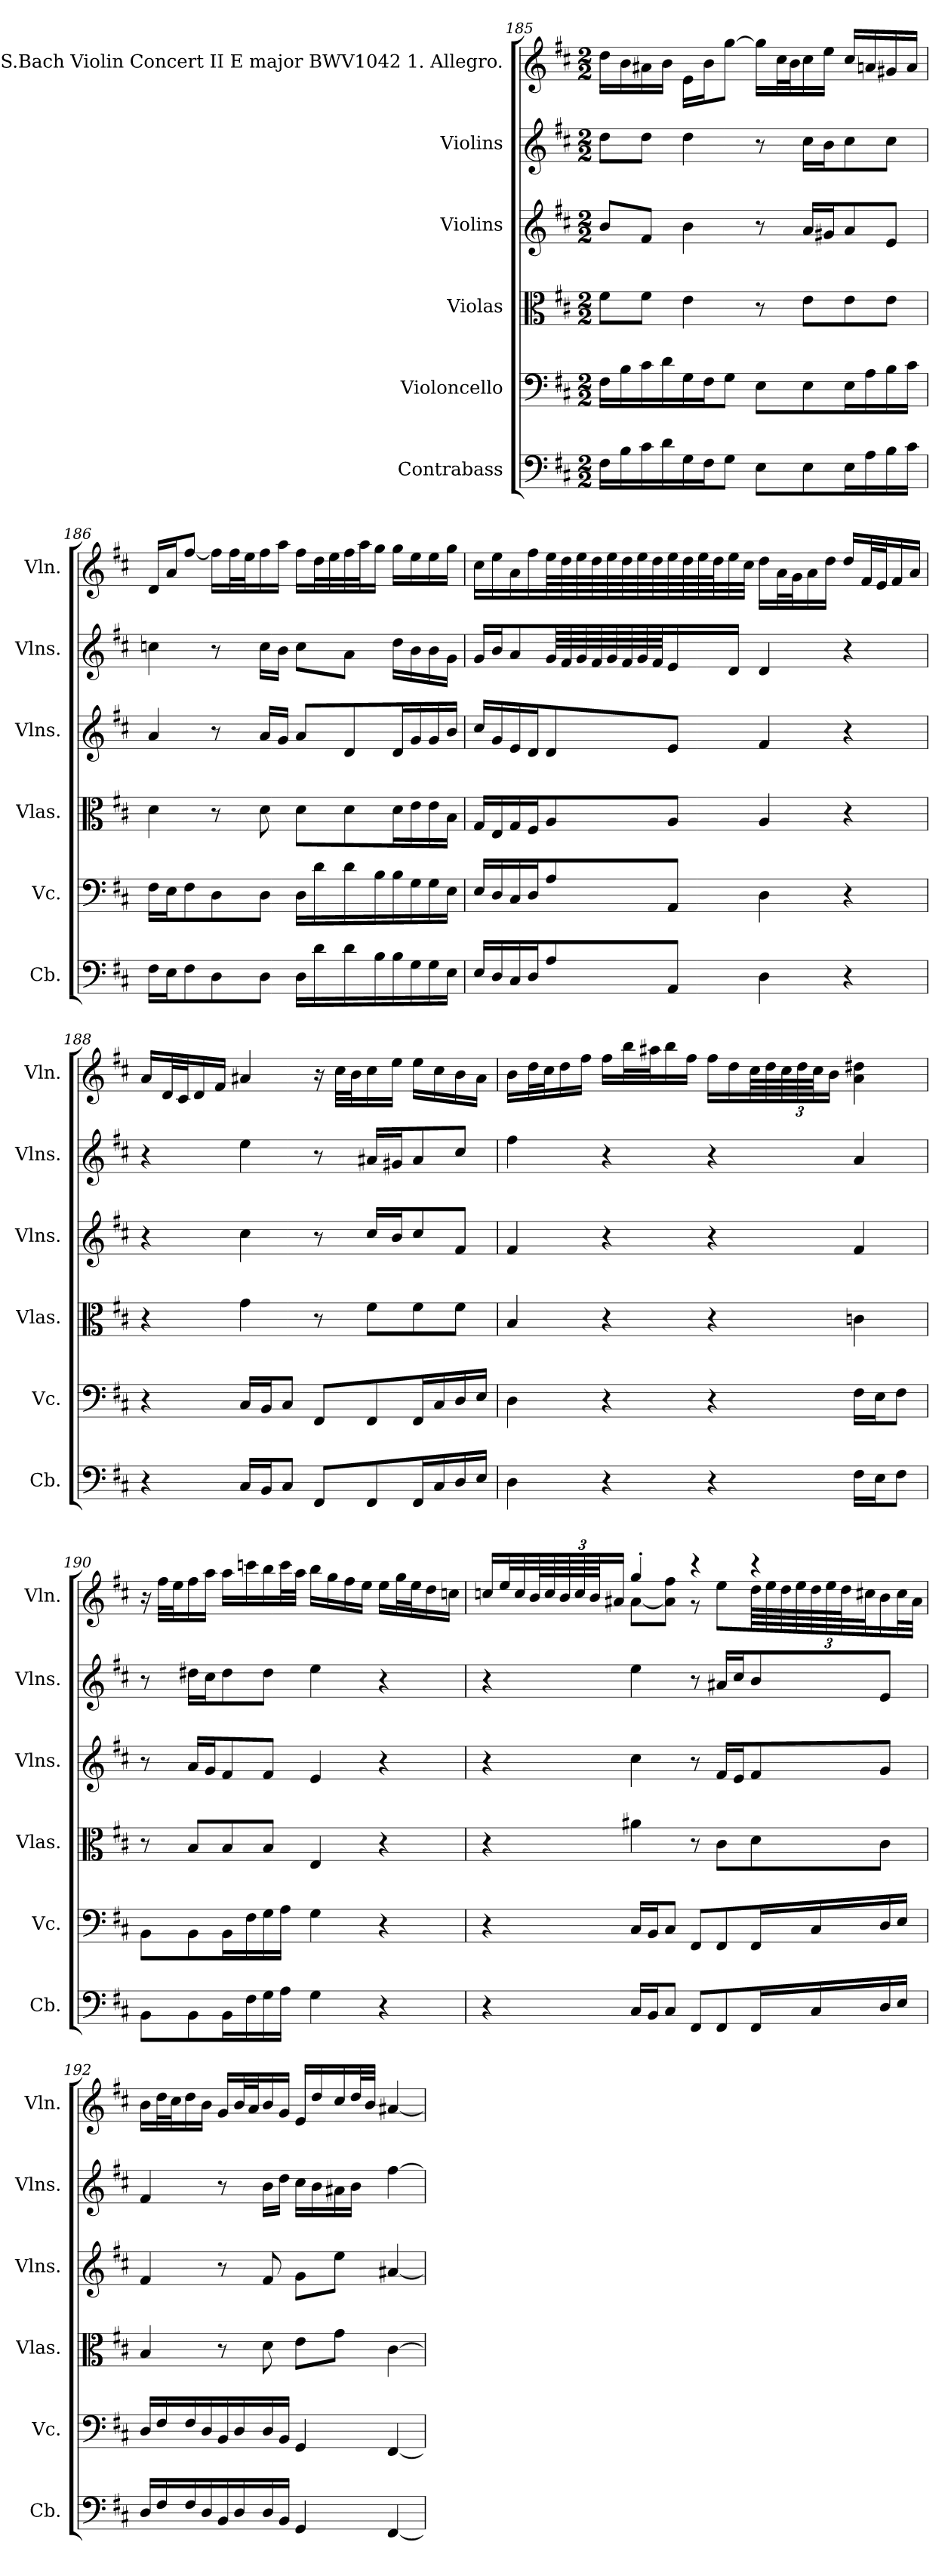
**kern	**kern	**kern	**kern	**kern	**kern
*part6	*part5	*part4	*part3	*part2	*part1
*staff6	*staff5	*staff4	*staff3	*staff2	*staff1
*I"Contrabass	*I"Violoncello	*I"Violas	*I"Violins	*I"Violins	*I"Violin, J.S.Bach Violin Concert II E major BWV1042 1. Allegro.
*I'Cb.	*I'Vc.	*I'Vlas.	*I'Vlns.	*I'Vlns.	*I'Vln.
*clefF4	*clefF4	*clefC3	*clefG2	*clefG2	*clefG2
*ITrd7c12	*	*	*	*	*
*k[f#c#]	*k[f#c#]	*k[f#c#]	*k[f#c#]	*k[f#c#]	*k[f#c#]
*M2/2	*M2/2	*M2/2	*M2/2	*M2/2	*M2/2
=185	=185	=185	=185	=185	=185
16FF#\LL	16F#\LL	8f#\L	8b/L	8dd\L	16dd\LL
16BB\	16B\	.	.	.	16b\
16C#\	16c#\	8f#\J	8f#/J	8dd\J	16a#X\
16D\	16d\	.	.	.	16b\JJ
16GG\	16G\	4e\	4b\	4dd\	16e\LL
16FF#\J	16F#\J	.	.	.	16b\J
8GG\J	8G\J	.	.	.	[8gg\J
8EE\L	8E\L	8r	8r	8r	16gg\LL]
.	.	.	.	.	32cc#\L
.	.	.	.	.	32b\J
8EE\	8E\	8e\L	16a/LL	16cc#\LL	16cc#\
.	.	.	16g#X/J	16b\J	16ee\JJ
16EE\L	16E\L	8e\	8a/	8cc#\	16cc#/LL
16AA\	16A\	.	.	.	16an/
16BB\	16B\	8e\J	8e/J	8cc#\J	16g#X/
16C#\JJ	16c#\JJ	.	.	.	16a/JJ
!!LO:LB:g=z
=186	=186	=186	=186	=186	=186
16FF#\LL	16F#\LL	4d\	4a/	4ccn\	16d/LL
16EE\J	16E\J	.	.	.	16a/J
8FF#\	8F#\	.	.	.	[8ff#/J
8DD\	8D\	8r	8r	8r	16ff#\LL]
.	.	.	.	.	32ff#\L
.	.	.	.	.	32ee\J
8DD\J	8D\J	8d\	16a/LL	16cc\LL	16ff#\
.	.	.	16g/JJ	16b\JJ	16aa\JJ
16DD\LL	16D\LL	8d\L	8a/L	8cc\L	16ff#\LL
16D\	16d\	.	.	.	32dd\L
.	.	.	.	.	32ee\
16D\	16d\	8d\	8d/	8a\J	32ff#\
.	.	.	.	.	32aa\J
16BB\	16B\	.	.	.	16gg\JJ
16BB\	16B\	16d\L	16d/L	16dd\LL	16gg\LL
16GG\	16G\	16e\	16g/	16b\	16ee\
16GG\	16G\	16e\	16g/	16b\	16ee\
16EE\JJ	16E\JJ	16B\JJ	16b/JJ	16g\JJ	16gg\JJ
!!LO:LB:g=z
=187	=187	=187	=187	=187	=187
16EE/LL	16E/LL	16G/LL	16cc#/LL	16g/LL	16cc#\LL
16DD/	16D/	16E/	16g/	16b/J	16ee\
16CC#/	16C#/	16G/	16e/	8a/	16a\
16DD/J	16D/J	16F#/J	16d/J	.	16ff#\
8AA/	8A/	8A/	8d/	64g/LLL	64ee\LL
.	.	.	.	64f#/	64dd\
.	.	.	.	64g/	64ee\
.	.	.	.	64f#/	64dd\
.	.	.	.	64g/	64ee\
.	.	.	.	64f#/	64dd\
.	.	.	.	64g/	64ee\
.	.	.	.	64f#/JJ	64dd\
8AAA/J	8AA/J	8A/J	8e/J	16e/	64ee\
.	.	.	.	.	64dd\
.	.	.	.	.	64ee\
.	.	.	.	.	64dd\J
.	.	.	.	16d/JJ	32ee\
.	.	.	.	.	32cc#\JJJ
4DD\	4D\	4A/	4f#/	4d/	16dd\LL
.	.	.	.	.	32a\L
.	.	.	.	.	32g\J
.	.	.	.	.	16a\
.	.	.	.	.	16dd\JJ
4r	4r	4r	4r	4r	16dd/LL
.	.	.	.	.	32f#/L
.	.	.	.	.	32e/J
.	.	.	.	.	16f#/
.	.	.	.	.	16a/JJ
=188	=188	=188	=188	=188	=188
4r	4r	4r	4r	4r	16a/LL
.	.	.	.	.	32d/L
.	.	.	.	.	32c#/J
.	.	.	.	.	16d/
.	.	.	.	.	16f#/JJ
16CC#/LL	16C#/LL	4g\	4cc#\	4ee\	4a#X/
16BBB/J	16BB/J	.	.	.	.
8CC#/J	8C#/J	.	.	.	.
8FFF#/L	8FF#/L	8r	8r	8r	16r
.	.	.	.	.	32cc#\LLL
.	.	.	.	.	32b\J
8FFF#/	8FF#/	8f#\L	16cc#/LL	16a#X/LL	16cc#\
.	.	.	16b/J	16g#X/J	16ee\JJ
16FFF#/L	16FF#/L	8f#\	8cc#/	8a#/	16ee\LL
16CC#/	16C#/	.	.	.	16cc#\
16DD/	16D/	8f#\J	8f#/J	8cc#/J	16b\
16EE/JJ	16E/JJ	.	.	.	16a#\JJ
!!LO:LB:g=z
=189	=189	=189	=189	=189	=189
4DD\	4D\	4B/	4f#/	4ff#\	16b\LL
.	.	.	.	.	32dd\L
.	.	.	.	.	32cc#\J
.	.	.	.	.	16dd\
.	.	.	.	.	16ff#\JJ
4r	4r	4r	4r	4r	16ff#\LL
.	.	.	.	.	32bb\L
.	.	.	.	.	32aa#X\J
.	.	.	.	.	16bb\
.	.	.	.	.	16ff#\JJ
4r	4r	4r	4r	4r	16ff#\LL
.	.	.	.	.	16dd\
.	.	.	.	.	64cc#\LL
.	.	.	.	.	64dd\
*	*	*	*	*	*Xbrackettup
.	.	.	.	.	96cc#\
.	.	.	.	.	96dd\
.	.	.	.	.	96cc#\JJ
.	.	.	.	.	16b\JJ
16FF#\LL	16F#\LL	4cn\	4f#/	4a/	4a\ 4dd#X\
16EE\J	16E\J	.	.	.	.
8FF#\J	8F#\J	.	.	.	.
=190	=190	=190	=190	=190	=190
8BBB\L	8BB\L	8r	8r	8r	16r
.	.	.	.	.	32ff#\LLL
.	.	.	.	.	32ee\J
8BBB\	8BB\	8B/L	16a/LL	16dd#X\LL	16ff#\
.	.	.	16g/J	16cc#\J	16aa\JJ
16BBB\L	16BB\L	8B/	8f#/	8dd#\	16aa\LL
16FF#\	16F#\	.	.	.	16cccn\
16GG\	16G\	8B/J	8f#/J	8dd#\J	16bb\
16AA\JJ	16A\JJ	.	.	.	32ccc\L
.	.	.	.	.	32aa\JJJ
4GG\	4G\	4E/	4e/	4ee\	16bb\LL
.	.	.	.	.	16gg\
.	.	.	.	.	16ff#\
.	.	.	.	.	16ee\JJ
4r	4r	4r	4r	4r	16ee\LL
.	.	.	.	.	32gg\L
.	.	.	.	.	32ee\J
.	.	.	.	.	16dd\
.	.	.	.	.	16ccn\JJ
!!LO:PB:g=z
=191	=191	=191	=191	=191	=191
*	*	*	*	*	*^
4r	4r	4r	4r	4r	16ccn/LL	4ryy
.	.	.	.	.	32ee/L	.
.	.	.	.	.	32cc/	.
.	.	.	.	.	64b/L	.
.	.	.	.	.	64cc/	.
.	.	.	.	.	96b/	.
.	.	.	.	.	96cc/	.
.	.	.	.	.	96b/JJ	.
.	.	.	.	.	16a#X/JJ	.
16CC#/LL	16C#/LL	4a#X\	4cc#\	4ee\	4gg'/	[8a#\L
16BBB/J	16BB/J	.	.	.	.	.
8CC#/J	8C#/J	.	.	.	.	8a#\] 8ff#\J
8FFF#/L	8FF#/L	8r	8r	8r	4r	8r
8FFF#/	8FF#/	8c#\L	16f#/LL	16a#X/LL	.	8ee\L
.	.	.	16e/J	16cc#/J	.	.
16FFF#/L	16FF#/L	8d\	8f#/	8b/	4r	64dd\LLL
.	.	.	.	.	.	64ee\
.	.	.	.	.	.	64dd\
.	.	.	.	.	.	64ee\
16CC#/	16C#/	.	.	.	.	96dd\
.	.	.	.	.	.	96ee\
.	.	.	.	.	.	96dd\J
.	.	.	.	.	.	32cc#X\J
16DD/	16D/	8c#\J	8g/J	8e/J	.	16b\
16EE/JJ	16E/JJ	.	.	.	.	32cc#\L
.	.	.	.	.	.	32a#\JJJ
*	*	*	*	*	*v	*v
!!LO:LB:g=z
=192	=192	=192	=192	=192	=192
16DD/LL	16D/LL	4B/	4f#/	4f#/	16b\LL
16FF#/	16F#/	.	.	.	32dd\L
.	.	.	.	.	32cc#\J
16FF#/	16F#/	.	.	.	16dd\
16DD/	16D/	.	.	.	16b\JJ
16BBB/	16BB/	8r	8r	8r	16g/LL
16DD/	16D/	.	.	.	32b/L
.	.	.	.	.	32a/J
16DD/	16D/	8d\	8f#/	16b\LL	16b/
16BBB/JJ	16BB/JJ	.	.	16dd\JJ	16g/JJ
4GGG/	4GG/	8e\L	8g\L	16cc#\LL	16e/LL
.	.	.	.	16b\	16dd/
.	.	8g\J	8ee\J	16a#X\	16cc#/
.	.	.	.	16b\JJ	32dd/L
.	.	.	.	.	32b/JJJ
[4FFF#/	[4FF#/	[4c#\	[4a#X/	[4ff#\	[4a#X/
=	=	=	=	=	=
*-	*-	*-	*-	*-	*-
